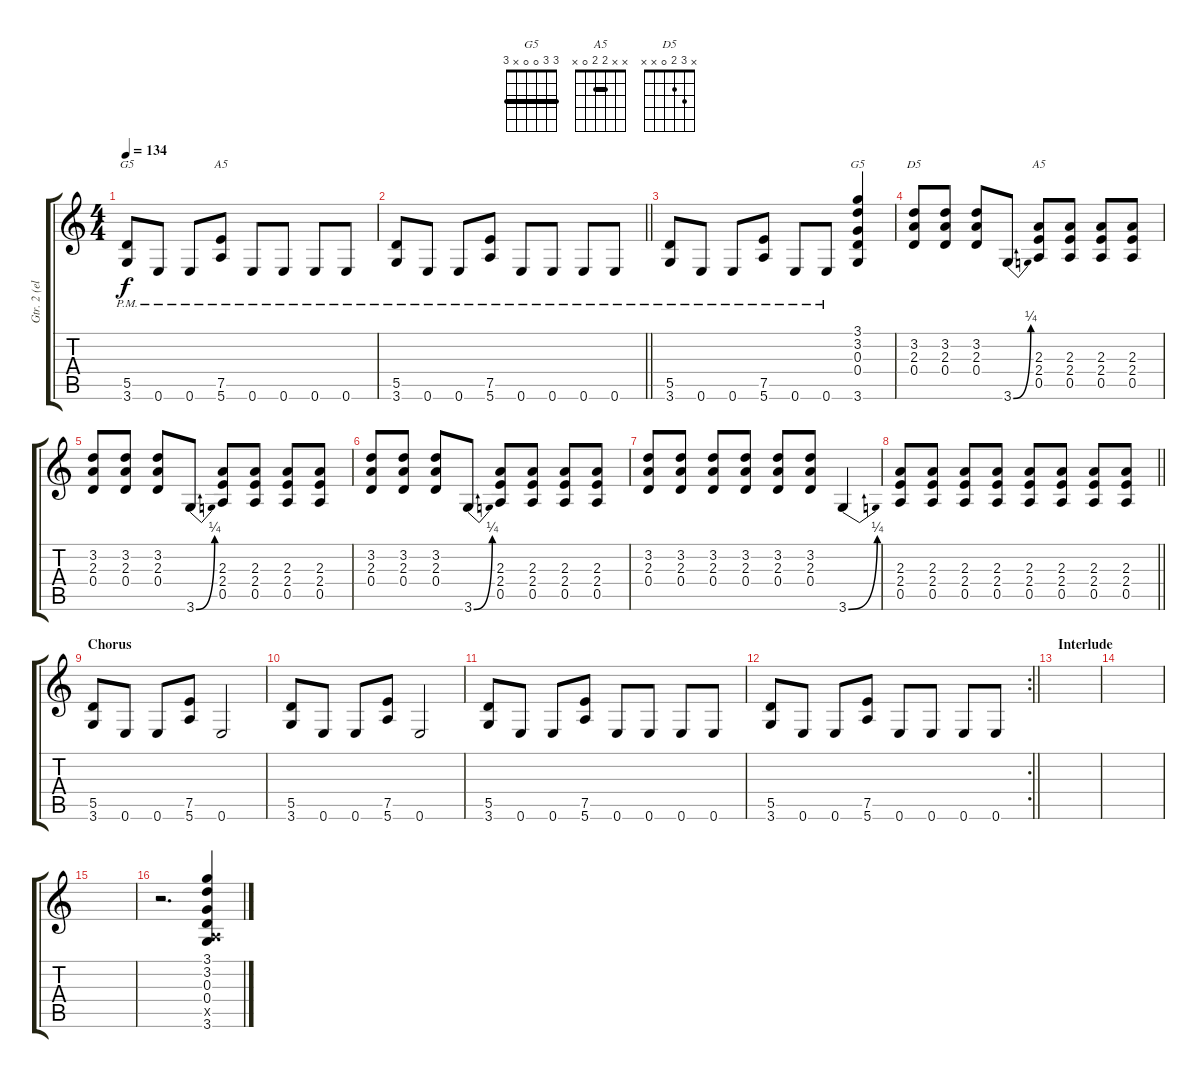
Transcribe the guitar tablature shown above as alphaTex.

\track ("Gtr. 2 (elec. w/dist.)" "Gtr. 2 (el") {instrument overdrivenguitar}
\staff {score tabs}
\tuning (E4 B3 G3 D3 A2 E2) {hide}
\chord ("G5" x x x x 5 3)
\chord ("A5" x x x x 7 5) {firstfret 5}
\chord ("G5" 3 3 0 0 x 3) {barre 3}
\chord ("D5" x 3 2 0 x x)
\chord ("A5" x x 2 2 0 x) {barre 2}
\ts (4 4)
\tempo 134
\clef g2
\ks c
(5.5{pm} 3.6{pm}).8{ch "G5" dy f} 0.6{pm}.8 0.6{pm}.8 (7.5{pm} 5.6{pm}).8{ch "A5"} 0.6{pm}.8 0.6{pm}.8 0.6{pm}.8 0.6{pm}.8 |
\barLineRight lightlight
(5.5{pm} 3.6{pm}).8 0.6{pm}.8 0.6{pm}.8 (7.5{pm} 5.6{pm}).8 0.6{pm}.8 0.6{pm}.8 0.6{pm}.8 0.6{pm}.8 |
(5.5{pm} 3.6{pm}).8 0.6{pm}.8 0.6{pm}.8 (7.5{pm} 5.6{pm}).8 0.6{pm}.8 0.6{pm}.8 (3.1 3.2 0.3 0.4 3.6).4{ch "G5"} |
(3.2 2.3 0.4).8{ch "D5"} (3.2 2.3 0.4).8 (3.2 2.3 0.4).8 3.6{be (bend 0 0 60 1)}.8 (2.3 2.4 0.5).8{ch "A5"} (2.3 2.4 0.5).8 (2.3 2.4 0.5).8 (2.3 2.4 0.5).8 |
(3.2 2.3 0.4).8 (3.2 2.3 0.4).8 (3.2 2.3 0.4).8 3.6{be (bend 0 0 60 1)}.8 (2.3 2.4 0.5).8 (2.3 2.4 0.5).8 (2.3 2.4 0.5).8 (2.3 2.4 0.5).8 |
(3.2 2.3 0.4).8 (3.2 2.3 0.4).8 (3.2 2.3 0.4).8 3.6{be (bend 0 0 60 1)}.8 (2.3 2.4 0.5).8 (2.3 2.4 0.5).8 (2.3 2.4 0.5).8 (2.3 2.4 0.5).8 |
(3.2 2.3 0.4).8 (3.2 2.3 0.4).8 (3.2 2.3 0.4).8 (3.2 2.3 0.4).8 (3.2 2.3 0.4).8 (3.2 2.3 0.4).8 3.6{be (bend 0 0 60 1)}.4 |
\barLineRight lightlight
(2.3 2.4 0.5).8 (2.3 2.4 0.5).8 (2.3 2.4 0.5).8 (2.3 2.4 0.5).8 (2.3 2.4 0.5).8 (2.3 2.4 0.5).8 (2.3 2.4 0.5).8 (2.3 2.4 0.5).8 |
\section ("" "Chorus")
(5.5 3.6).8 0.6.8 0.6.8 (7.5 5.6).8 0.6.2 |
(5.5 3.6).8 0.6.8 0.6.8 (7.5 5.6).8 0.6.2 |
(5.5 3.6).8 0.6.8 0.6.8 (7.5 5.6).8 0.6.8 0.6.8 0.6.8 0.6.8 |
\rc 2
\barLineRight lightlight
(5.5 3.6).8 0.6.8 0.6.8 (7.5 5.6).8 0.6.8 0.6.8 0.6.8 0.6.8 |
\section ("" "Interlude")
|
|
|
r.2{d} (3.1 3.2 0.3 0.4 0.5{x} 3.6).4
